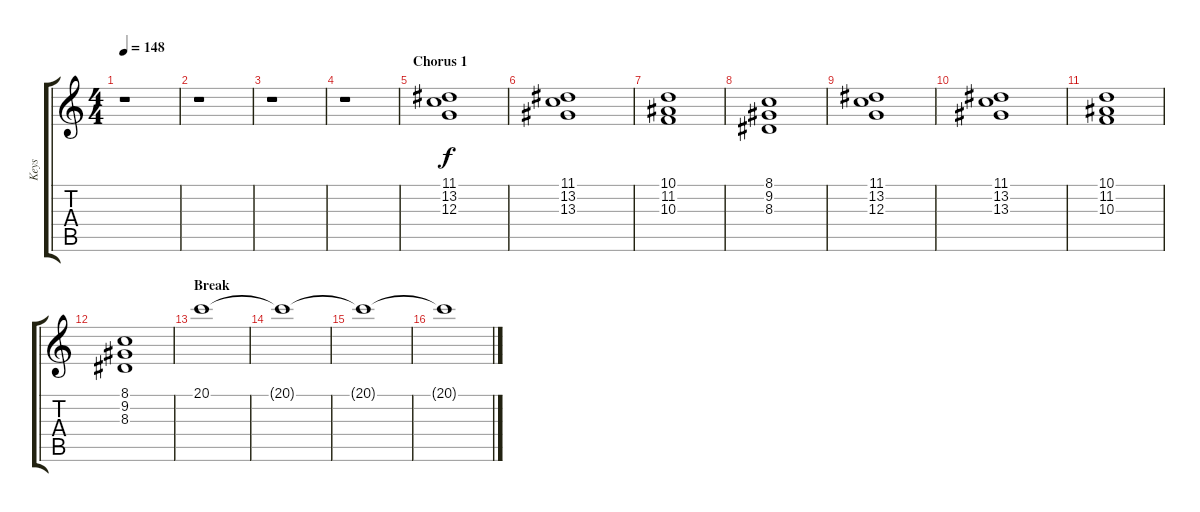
\track ("Keys" "Keys") {instrument stringensemble1}
\staff {score tabs}
\tuning (E4 B3 G3 D3 A2 E2) {hide}
\ts (4 4)
\tempo 148
\clef g2
\ks c
r.1{dy f} |
r.1 |
r.1 |
r.1 |
\section ("" "Chorus 1")
(11.1 13.2 12.3).1 |
(11.1 13.2 13.3).1 |
(10.1 11.2 10.3).1 |
(8.1 9.2 8.3).1 |
(11.1 13.2 12.3).1 |
(11.1 13.2 13.3).1 |
(10.1 11.2 10.3).1 |
(8.1 9.2 8.3).1 |
\section ("" "Break")
20.1.1 |
20.1{t}.1 |
20.1{t}.1 |
20.1{t}.1
